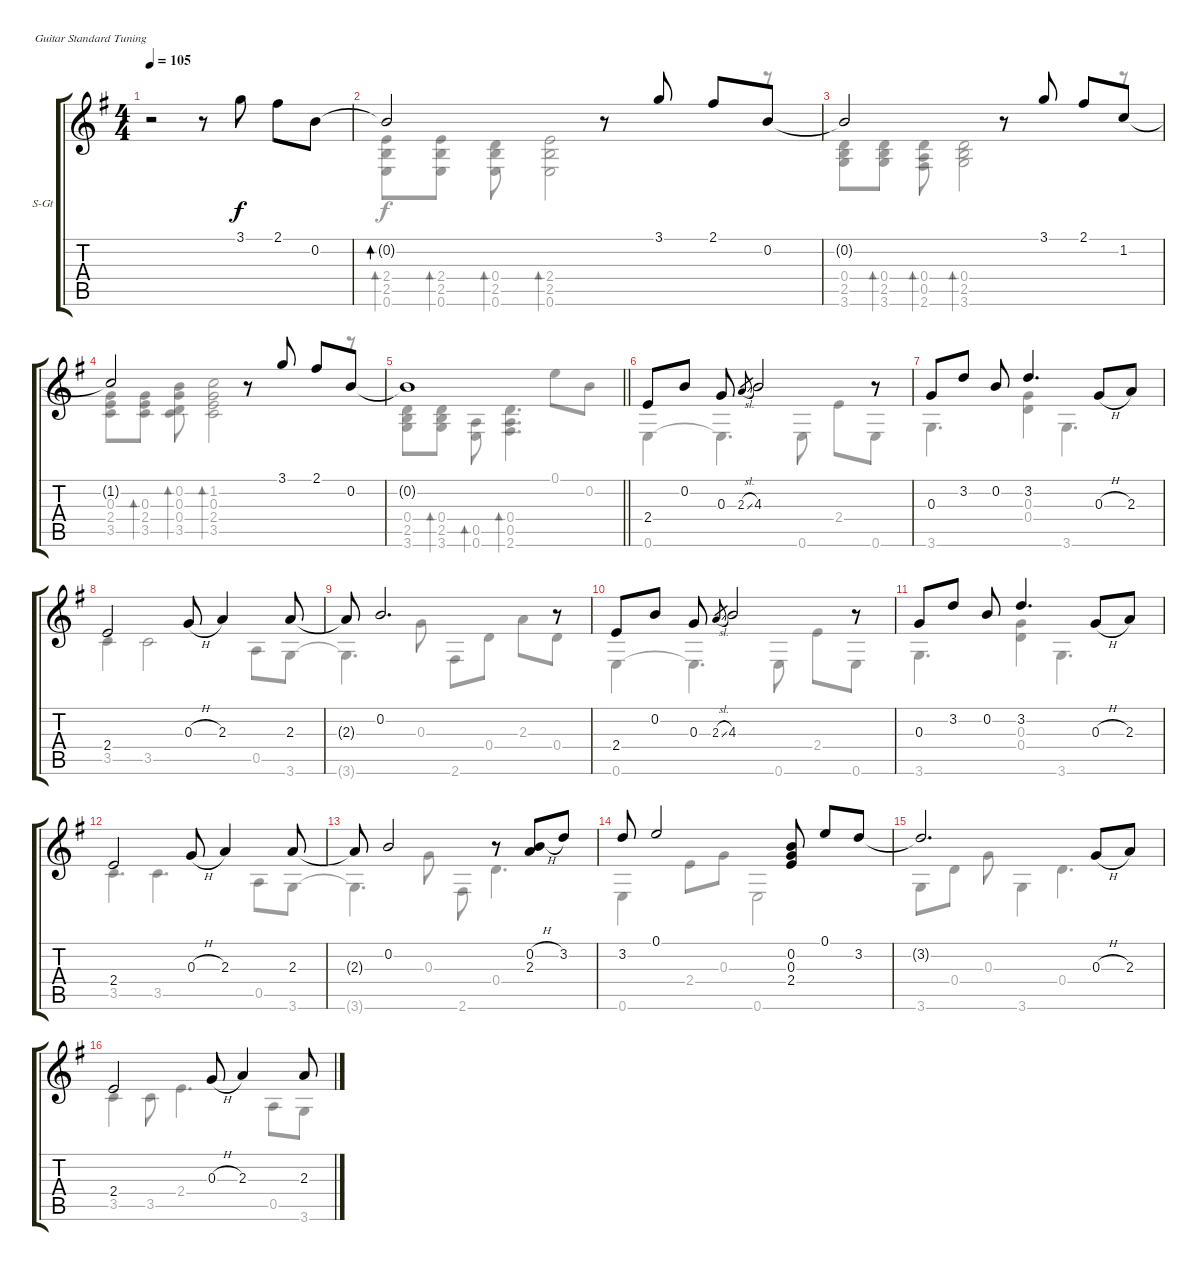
\defaultSystemsLayout 4
\bracketExtendMode groupsimilarinstruments
\firstSystemTrackNameOrientation horizontal
\otherSystemsTrackNameOrientation horizontal
\track ("Steel Guitar" "S-Gt") {instrument acousticguitarsteel}
\staff {score tabs}
\tuning (E4 B3 G3 D3 A2 E2)
\voice
\ts (4 4)
\tempo 105
\clef g2
\scale
0.501945
\ks eminor
r.2{dy f instrument acousticguitarsteel} r.8 3.1.8 2.1.8 0.2.8 |
\scale
0.498093 0.2{t}.2{bd 0} r.8 3.1.8 2.1.8 0.2.8 |
\scale
0.514286 0.2{t}.2 r.8 3.1.8 2.1.8 1.2.8 |
\scale
0.485946 1.2{t}.2 r.8 3.1.8 2.1.8 0.2.8 |
\scale
0.510417
\barLineRight lightlight
0.2{t}.1 |
\scale
0.490028 2.4.8 0.2.8 0.3.8 2.3{sl}.8{gr} 4.3.2 r.8 |
\scale
0.517143 0.3.8 3.2.8 0.2.8 3.2.4{d} 0.3{h}.8 2.3.8 |
\scale
0.482906 2.4.2 0.3{h}.8 2.3.4 2.3.8 |
\scale
0.504698 2.3{t}.8 0.2.2{d} r.8 |
\scale
0.495726 2.4.8 0.2.8 0.3.8 2.3{sl}.8{gr} 4.3.2 r.8 |
\scale
0.515714 0.3.8 3.2.8 0.2.8 3.2.4{d} 0.3{h}.8 2.3.8 |
\scale
0.48433 2.4.2 0.3{h}.8 2.3.4 2.3.8 |
\scale
0.518571 2.3{t}.8 0.2.2 r.8 (2.3 0.2{h}).8 3.2.8 |
\scale
0.481481 3.2.8 0.1.2 (0.2 0.3 2.4).8 0.1.8 3.2.8 |
\scale
0.518571 3.2{t}.2{d} 0.3{h}.8 2.3.8 |
\scale
0.481481 2.4.2 0.3{h}.8 2.3.4 2.3.8
\voice
\clef g2
\ottava regular
\simile none
\scale
0.501945
\ks eminor
|
\scale
0.498093 (0.6 2.5 2.4).8{bd 30} (2.4 2.5 0.6).8{bd 30} (0.4 2.5 0.6).8{bd 30} (2.4 2.5 0.6).2{bd 30} r.8 |
\scale
0.514286 (3.6 2.5 0.4).8 (0.4 2.5 3.6).8{bd 30} (0.4 0.5 2.6).8{bd 30} (0.4 2.5 3.6).2{bd 30} r.8 |
\scale
0.485946 (3.5 2.4 0.3).8 (2.4 3.5 0.3).8{bd 30} (0.4 3.5 0.3 0.2).8{bd 30} (2.4 3.5 0.3 1.2).2{bd 30} r.8 |
\scale
0.510417
\barLineRight lightlight
(3.6 2.5 0.4).8 (0.4 2.5 3.6).8{bd 30} (0.5 0.6).8{bd 30} (0.4 0.5 2.6).4{d bd 30} 0.1.8 0.2.8 |
\scale
0.490028 0.6.4 0.6{t}.4{d} 0.6.8 2.4.8 0.6.8 |
\scale
0.517143 3.6.4{d} (0.3 0.4).4 3.6.4{d} |
\scale
0.482906 3.5.4 3.5.2 0.5.8 3.6.8 |
\scale
0.504698 3.6{t}.4{d} 0.3.8 2.6.8 0.4.8 2.3.8 0.4.8 |
\scale
0.495726 0.6.4 0.6{t}.4{d} 0.6.8 2.4.8 0.6.8 |
\scale
0.515714 3.6.4{d} (0.3 0.4).4 3.6.4{d} |
\scale
0.48433 3.5.4{d} 3.5.4{d} 0.5.8 3.6.8 |
\scale
0.518571 3.6{t}.4{d} 0.3.8 2.6.8 0.4.4{d} |
\scale
0.481481 0.6.4 2.4.8 0.3.8 0.6.2 |
\scale
0.518571 3.6.8 0.4.8 0.3.8 3.6.4 0.4.4{d} |
\scale
0.481481 3.5.4 3.5.8 2.4.4{d} 0.5.8 3.6.8
